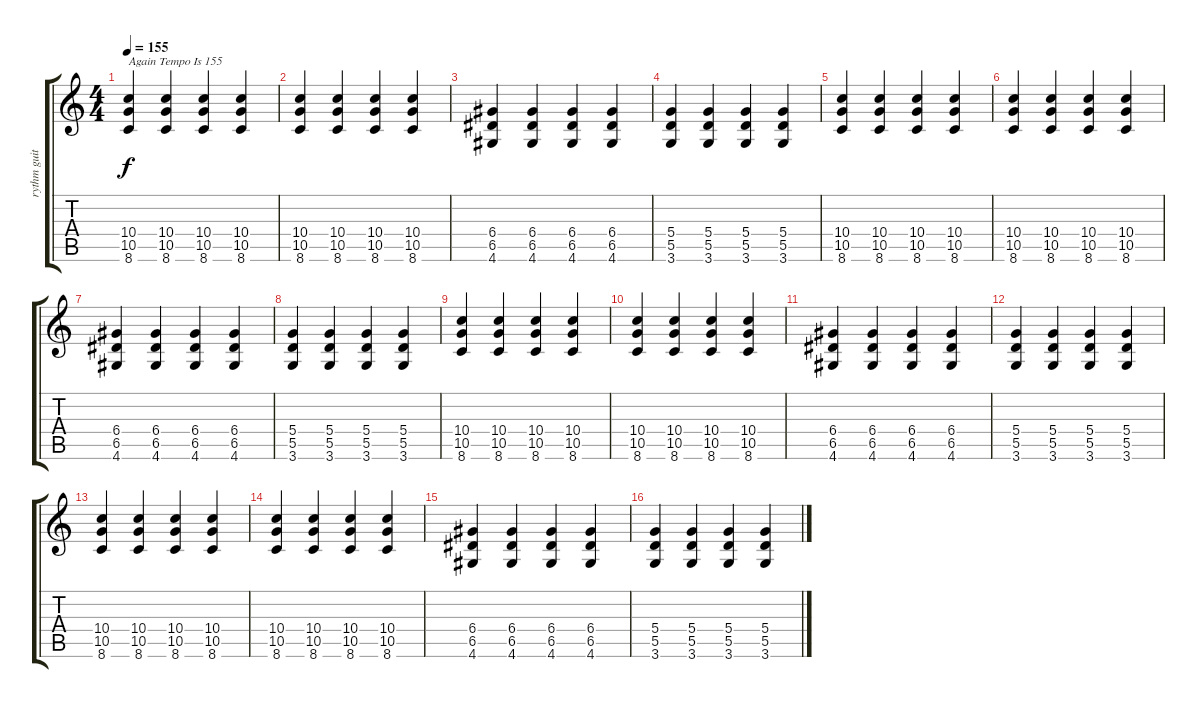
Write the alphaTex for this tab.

\track ("rythm guitar" "rythm guit") {instrument distortionguitar}
\staff {score tabs}
\tuning (E4 B3 G3 D3 A2 E2) {hide}
\ts (4 4)
\tempo 155
\clef g2
\ks c
(10.4 10.5 8.6).4{txt "Again Tempo Is 155" dy f} (10.4 10.5 8.6).4 (10.4 10.5 8.6).4 (10.4 10.5 8.6).4 |
(10.4 10.5 8.6).4 (10.4 10.5 8.6).4 (10.4 10.5 8.6).4 (10.4 10.5 8.6).4 |
(6.4 6.5 4.6).4 (6.4 6.5 4.6).4 (6.4 6.5 4.6).4 (6.4 6.5 4.6).4 |
(5.4 5.5 3.6).4 (5.4 5.5 3.6).4 (5.4 5.5 3.6).4 (5.4 5.5 3.6).4 |
(10.4 10.5 8.6).4 (10.4 10.5 8.6).4 (10.4 10.5 8.6).4 (10.4 10.5 8.6).4 |
(10.4 10.5 8.6).4 (10.4 10.5 8.6).4 (10.4 10.5 8.6).4 (10.4 10.5 8.6).4 |
(6.4 6.5 4.6).4 (6.4 6.5 4.6).4 (6.4 6.5 4.6).4 (6.4 6.5 4.6).4 |
(5.4 5.5 3.6).4 (5.4 5.5 3.6).4 (5.4 5.5 3.6).4 (5.4 5.5 3.6).4 |
(10.4 10.5 8.6).4 (10.4 10.5 8.6).4 (10.4 10.5 8.6).4 (10.4 10.5 8.6).4 |
(10.4 10.5 8.6).4 (10.4 10.5 8.6).4 (10.4 10.5 8.6).4 (10.4 10.5 8.6).4 |
(6.4 6.5 4.6).4 (6.4 6.5 4.6).4 (6.4 6.5 4.6).4 (6.4 6.5 4.6).4 |
(5.4 5.5 3.6).4 (5.4 5.5 3.6).4 (5.4 5.5 3.6).4 (5.4 5.5 3.6).4 |
(10.4 10.5 8.6).4 (10.4 10.5 8.6).4 (10.4 10.5 8.6).4 (10.4 10.5 8.6).4 |
(10.4 10.5 8.6).4 (10.4 10.5 8.6).4 (10.4 10.5 8.6).4 (10.4 10.5 8.6).4 |
(6.4 6.5 4.6).4 (6.4 6.5 4.6).4 (6.4 6.5 4.6).4 (6.4 6.5 4.6).4 |
(5.4 5.5 3.6).4 (5.4 5.5 3.6).4 (5.4 5.5 3.6).4 (5.4 5.5 3.6).4
